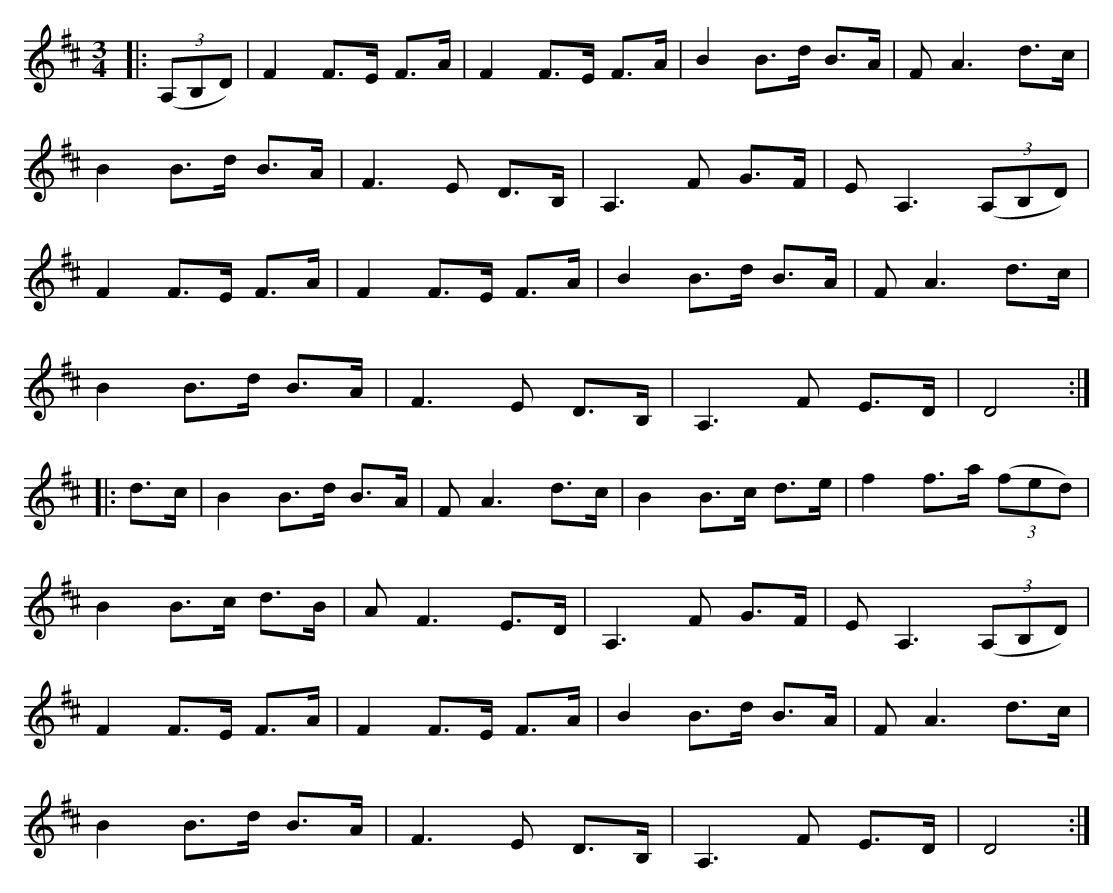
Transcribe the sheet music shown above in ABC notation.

X:1
M:3/4
K:D
|:(3(A,B,D)|F2 F>E F>A|F2 F>E F>A|B2 B>d B>A|F A3 d>c|
B2 B>d B>A|F3 E D>B,|A,3 F G>F|E A,3 (3(A,B,D)|
F2 F>E F>A|F2 F>E F>A|B2 B>d B>A|F A3 d>c|
B2 B>d B>A|F3 E D>B,|A,3 F E>D|D4:|
|:d>c|B2 B>d B>A|F A3 d>c|B2 B>c d>e|f2 f>a (3(fed)|
B2 B>c d>B|A F3 E>D|A,3 F G>F|E A,3 (3(A,B,D)|
F2 F>E F>A|F2 F>E F>A|B2 B>d B>A|F A3 d>c|
B2 B>d B>A|F3 E D>B,|A,3 F E>D|D4:|
